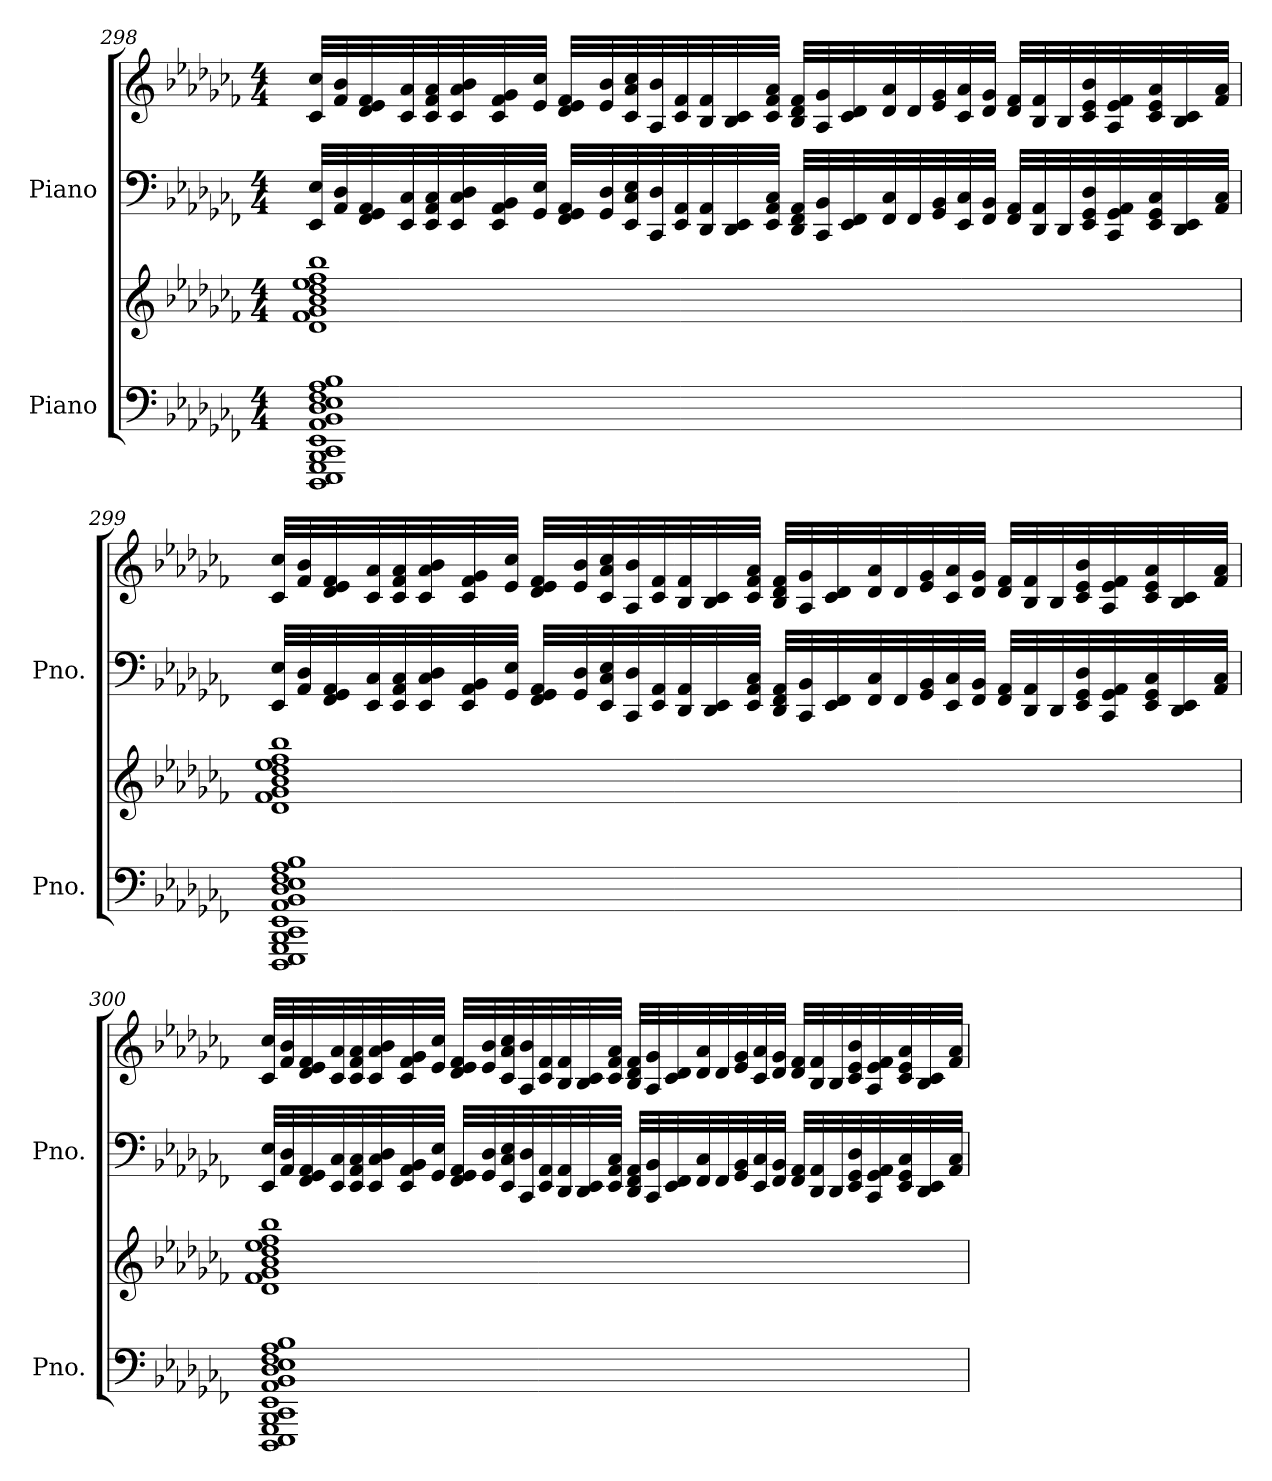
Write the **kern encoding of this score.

**kern	**kern	**kern	**kern
*part2	*part2	*part1	*part1
*staff4	*staff3	*staff2	*staff1
*I"Piano	*	*I"Piano	*
*I'Pno.	*	*I'Pno.	*
!!LO:LB:g=z
*clefF4	*clefG2	*clefF4	*clefG2
*ITrd14c24	*ITrd14c24	*ITrd-21c-36	*ITrd-21c-36
*k[b-e-a-d-g-c-f-]	*k[b-e-a-d-g-c-f-]	*k[b-e-a-d-g-c-f-]	*k[b-e-a-d-g-c-f-]
*M4/4	*M4/4	*M4/4	*M4/4
=298	=298	=298	=298
1DDDDD- 1EEEEE- 1GGGGG- 1BBBBB- 1CCCC- 1EEEE- 1AAAA- 1BBBB- 1DDD- 1EEE- 1FFF- 1AAA- 1BBB-	1DD- 1FF- 1GG- 1BB- 1D- 1E- 1F- 1B-	32ee-/ 32eee-/LLL	32cccc-/ 32ccccc-/LLL
.	.	32aa-/ 32ddd-/	32ffff-/ 32bbbb-/
.	.	32ff-/ 32gg-/ 32aa-/	32dddd-/ 32eeee-/ 32ffff-/
.	.	32ee-/ 32ccc-/	32cccc-/ 32aaaa-/
.	.	32ee-/ 32aa-/ 32ccc-/	32cccc-/ 32ffff-/ 32aaaa-/
.	.	32ee-/ 32ccc-/ 32ddd-/	32cccc-/ 32aaaa-/ 32bbbb-/
.	.	32ee-/ 32aa-/ 32bb-/	32cccc-/ 32ffff-/ 32gggg-/
.	.	32gg-/ 32eee-/JJJ	32eeee-/ 32ccccc-/JJJ
.	.	32ff-/ 32gg-/ 32aa-/LLL	32dddd-/ 32eeee-/ 32ffff-/LLL
.	.	32gg-/ 32ddd-/	32eeee-/ 32bbbb-/
.	.	32ee-/ 32ccc-/ 32eee-/	32cccc-/ 32aaaa-/ 32ccccc-/
.	.	32cc-/ 32ddd-/	32aaa-/ 32bbbb-/
.	.	32ee-/ 32aa-/	32cccc-/ 32ffff-/
.	.	32dd-/ 32aa-/	32bbb-/ 32ffff-/
.	.	32dd-/ 32ee-/	32bbb-/ 32cccc-/
.	.	32ee-/ 32aa-/ 32ccc-/JJJ	32cccc-/ 32ffff-/ 32aaaa-/JJJ
.	.	32dd-/ 32ff-/ 32aa-/LLL	32bbb-/ 32dddd-/ 32ffff-/LLL
.	.	32cc-/ 32bb-/	32aaa-/ 32gggg-/
.	.	32ee-/ 32ff-/	32cccc-/ 32dddd-/
.	.	32ff-/ 32ccc-/	32dddd-/ 32aaaa-/
.	.	32ff-/	32dddd-/
.	.	32gg-/ 32bb-/	32eeee-/ 32gggg-/
.	.	32ee-/ 32ccc-/	32cccc-/ 32aaaa-/
.	.	32ff-/ 32bb-/JJJ	32dddd-/ 32gggg-/JJJ
.	.	32ff-/ 32aa-/LLL	32dddd-/ 32ffff-/LLL
.	.	32dd-/ 32aa-/	32bbb-/ 32ffff-/
.	.	32dd-/	32bbb-/
.	.	32ee-/ 32gg-/ 32ddd-/	32cccc-/ 32eeee-/ 32bbbb-/
.	.	32cc-/ 32gg-/ 32aa-/	32aaa-/ 32eeee-/ 32ffff-/
.	.	32ee-/ 32gg-/ 32ccc-/	32cccc-/ 32eeee-/ 32aaaa-/
.	.	32dd-/ 32ee-/	32bbb-/ 32cccc-/
.	.	32aa-/ 32ccc-/JJJ	32ffff-/ 32aaaa-/JJJ
!!LO:LB:g=z
=299	=299	=299	=299
1DDDDD- 1EEEEE- 1GGGGG- 1BBBBB- 1CCCC- 1EEEE- 1AAAA- 1BBBB- 1DDD- 1EEE- 1FFF- 1AAA- 1BBB-	1DD- 1FF- 1GG- 1BB- 1D- 1E- 1F- 1B-	32ee-/ 32eee-/LLL	32cccc-/ 32ccccc-/LLL
.	.	32aa-/ 32ddd-/	32ffff-/ 32bbbb-/
.	.	32ff-/ 32gg-/ 32aa-/	32dddd-/ 32eeee-/ 32ffff-/
.	.	32ee-/ 32ccc-/	32cccc-/ 32aaaa-/
.	.	32ee-/ 32aa-/ 32ccc-/	32cccc-/ 32ffff-/ 32aaaa-/
.	.	32ee-/ 32ccc-/ 32ddd-/	32cccc-/ 32aaaa-/ 32bbbb-/
.	.	32ee-/ 32aa-/ 32bb-/	32cccc-/ 32ffff-/ 32gggg-/
.	.	32gg-/ 32eee-/JJJ	32eeee-/ 32ccccc-/JJJ
.	.	32ff-/ 32gg-/ 32aa-/LLL	32dddd-/ 32eeee-/ 32ffff-/LLL
.	.	32gg-/ 32ddd-/	32eeee-/ 32bbbb-/
.	.	32ee-/ 32ccc-/ 32eee-/	32cccc-/ 32aaaa-/ 32ccccc-/
.	.	32cc-/ 32ddd-/	32aaa-/ 32bbbb-/
.	.	32ee-/ 32aa-/	32cccc-/ 32ffff-/
.	.	32dd-/ 32aa-/	32bbb-/ 32ffff-/
.	.	32dd-/ 32ee-/	32bbb-/ 32cccc-/
.	.	32ee-/ 32aa-/ 32ccc-/JJJ	32cccc-/ 32ffff-/ 32aaaa-/JJJ
.	.	32dd-/ 32ff-/ 32aa-/LLL	32bbb-/ 32dddd-/ 32ffff-/LLL
.	.	32cc-/ 32bb-/	32aaa-/ 32gggg-/
.	.	32ee-/ 32ff-/	32cccc-/ 32dddd-/
.	.	32ff-/ 32ccc-/	32dddd-/ 32aaaa-/
.	.	32ff-/	32dddd-/
.	.	32gg-/ 32bb-/	32eeee-/ 32gggg-/
.	.	32ee-/ 32ccc-/	32cccc-/ 32aaaa-/
.	.	32ff-/ 32bb-/JJJ	32dddd-/ 32gggg-/JJJ
.	.	32ff-/ 32aa-/LLL	32dddd-/ 32ffff-/LLL
.	.	32dd-/ 32aa-/	32bbb-/ 32ffff-/
.	.	32dd-/	32bbb-/
.	.	32ee-/ 32gg-/ 32ddd-/	32cccc-/ 32eeee-/ 32bbbb-/
.	.	32cc-/ 32gg-/ 32aa-/	32aaa-/ 32eeee-/ 32ffff-/
.	.	32ee-/ 32gg-/ 32ccc-/	32cccc-/ 32eeee-/ 32aaaa-/
.	.	32dd-/ 32ee-/	32bbb-/ 32cccc-/
.	.	32aa-/ 32ccc-/JJJ	32ffff-/ 32aaaa-/JJJ
!!LO:PB:g=z
=300	=300	=300	=300
1DDDDD- 1EEEEE- 1GGGGG- 1BBBBB- 1CCCC- 1EEEE- 1AAAA- 1BBBB- 1DDD- 1EEE- 1FFF- 1AAA- 1BBB-	1DD- 1FF- 1GG- 1BB- 1D- 1E- 1F- 1B-	32ee-/ 32eee-/LLL	32cccc-/ 32ccccc-/LLL
.	.	32aa-/ 32ddd-/	32ffff-/ 32bbbb-/
.	.	32ff-/ 32gg-/ 32aa-/	32dddd-/ 32eeee-/ 32ffff-/
.	.	32ee-/ 32ccc-/	32cccc-/ 32aaaa-/
.	.	32ee-/ 32aa-/ 32ccc-/	32cccc-/ 32ffff-/ 32aaaa-/
.	.	32ee-/ 32ccc-/ 32ddd-/	32cccc-/ 32aaaa-/ 32bbbb-/
.	.	32ee-/ 32aa-/ 32bb-/	32cccc-/ 32ffff-/ 32gggg-/
.	.	32gg-/ 32eee-/JJJ	32eeee-/ 32ccccc-/JJJ
.	.	32ff-/ 32gg-/ 32aa-/LLL	32dddd-/ 32eeee-/ 32ffff-/LLL
.	.	32gg-/ 32ddd-/	32eeee-/ 32bbbb-/
.	.	32ee-/ 32ccc-/ 32eee-/	32cccc-/ 32aaaa-/ 32ccccc-/
.	.	32cc-/ 32ddd-/	32aaa-/ 32bbbb-/
.	.	32ee-/ 32aa-/	32cccc-/ 32ffff-/
.	.	32dd-/ 32aa-/	32bbb-/ 32ffff-/
.	.	32dd-/ 32ee-/	32bbb-/ 32cccc-/
.	.	32ee-/ 32aa-/ 32ccc-/JJJ	32cccc-/ 32ffff-/ 32aaaa-/JJJ
.	.	32dd-/ 32ff-/ 32aa-/LLL	32bbb-/ 32dddd-/ 32ffff-/LLL
.	.	32cc-/ 32bb-/	32aaa-/ 32gggg-/
.	.	32ee-/ 32ff-/	32cccc-/ 32dddd-/
.	.	32ff-/ 32ccc-/	32dddd-/ 32aaaa-/
.	.	32ff-/	32dddd-/
.	.	32gg-/ 32bb-/	32eeee-/ 32gggg-/
.	.	32ee-/ 32ccc-/	32cccc-/ 32aaaa-/
.	.	32ff-/ 32bb-/JJJ	32dddd-/ 32gggg-/JJJ
.	.	32ff-/ 32aa-/LLL	32dddd-/ 32ffff-/LLL
.	.	32dd-/ 32aa-/	32bbb-/ 32ffff-/
.	.	32dd-/	32bbb-/
.	.	32ee-/ 32gg-/ 32ddd-/	32cccc-/ 32eeee-/ 32bbbb-/
.	.	32cc-/ 32gg-/ 32aa-/	32aaa-/ 32eeee-/ 32ffff-/
.	.	32ee-/ 32gg-/ 32ccc-/	32cccc-/ 32eeee-/ 32aaaa-/
.	.	32dd-/ 32ee-/	32bbb-/ 32cccc-/
.	.	32aa-/ 32ccc-/JJJ	32ffff-/ 32aaaa-/JJJ
=	=	=	=
*-	*-	*-	*-
